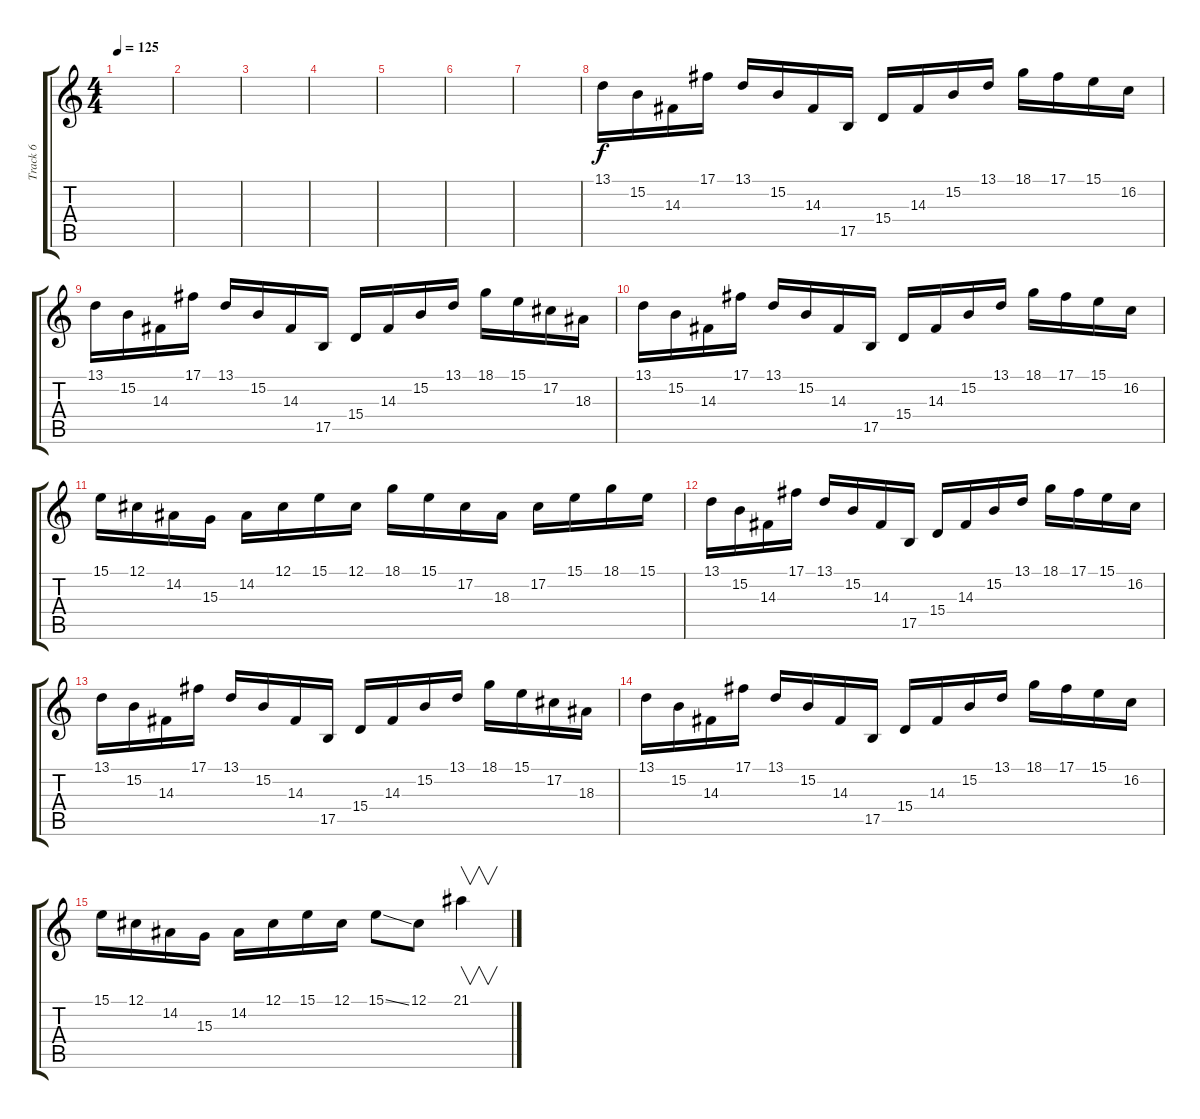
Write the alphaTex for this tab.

\track ("Track 6" "Track 6") {instrument musicbox}
\staff {score tabs}
\tuning (Db4 Ab3 E3 B2 Gb2 B1) {hide}
\ts (4 4)
\tempo 125
\clef g2
\ks c
|
|
|
|
|
|
|
13.1.16 15.2.16 14.3.16 17.1.16 13.1.16 15.2.16 14.3.16 17.5.16 15.4.16 14.3.16 15.2.16 13.1.16 18.1.16 17.1.16 15.1.16 16.2.16 |
13.1.16 15.2.16 14.3.16 17.1.16 13.1.16 15.2.16 14.3.16 17.5.16 15.4.16 14.3.16 15.2.16 13.1.16 18.1.16 15.1.16 17.2.16 18.3.16 |
13.1.16 15.2.16 14.3.16 17.1.16 13.1.16 15.2.16 14.3.16 17.5.16 15.4.16 14.3.16 15.2.16 13.1.16 18.1.16 17.1.16 15.1.16 16.2.16 |
15.1.16 12.1.16 14.2.16 15.3.16 14.2.16 12.1.16 15.1.16 12.1.16 18.1.16 15.1.16 17.2.16 18.3.16 17.2.16 15.1.16 18.1.16 15.1.16 |
13.1.16 15.2.16 14.3.16 17.1.16 13.1.16 15.2.16 14.3.16 17.5.16 15.4.16 14.3.16 15.2.16 13.1.16 18.1.16 17.1.16 15.1.16 16.2.16 |
13.1.16 15.2.16 14.3.16 17.1.16 13.1.16 15.2.16 14.3.16 17.5.16 15.4.16 14.3.16 15.2.16 13.1.16 18.1.16 15.1.16 17.2.16 18.3.16 |
13.1.16 15.2.16 14.3.16 17.1.16 13.1.16 15.2.16 14.3.16 17.5.16 15.4.16 14.3.16 15.2.16 13.1.16 18.1.16 17.1.16 15.1.16 16.2.16 |
15.1.16 12.1.16 14.2.16 15.3.16 14.2.16 12.1.16 15.1.16 12.1.16 15.1{ss}.8 12.1.8 21.1.4{v}
